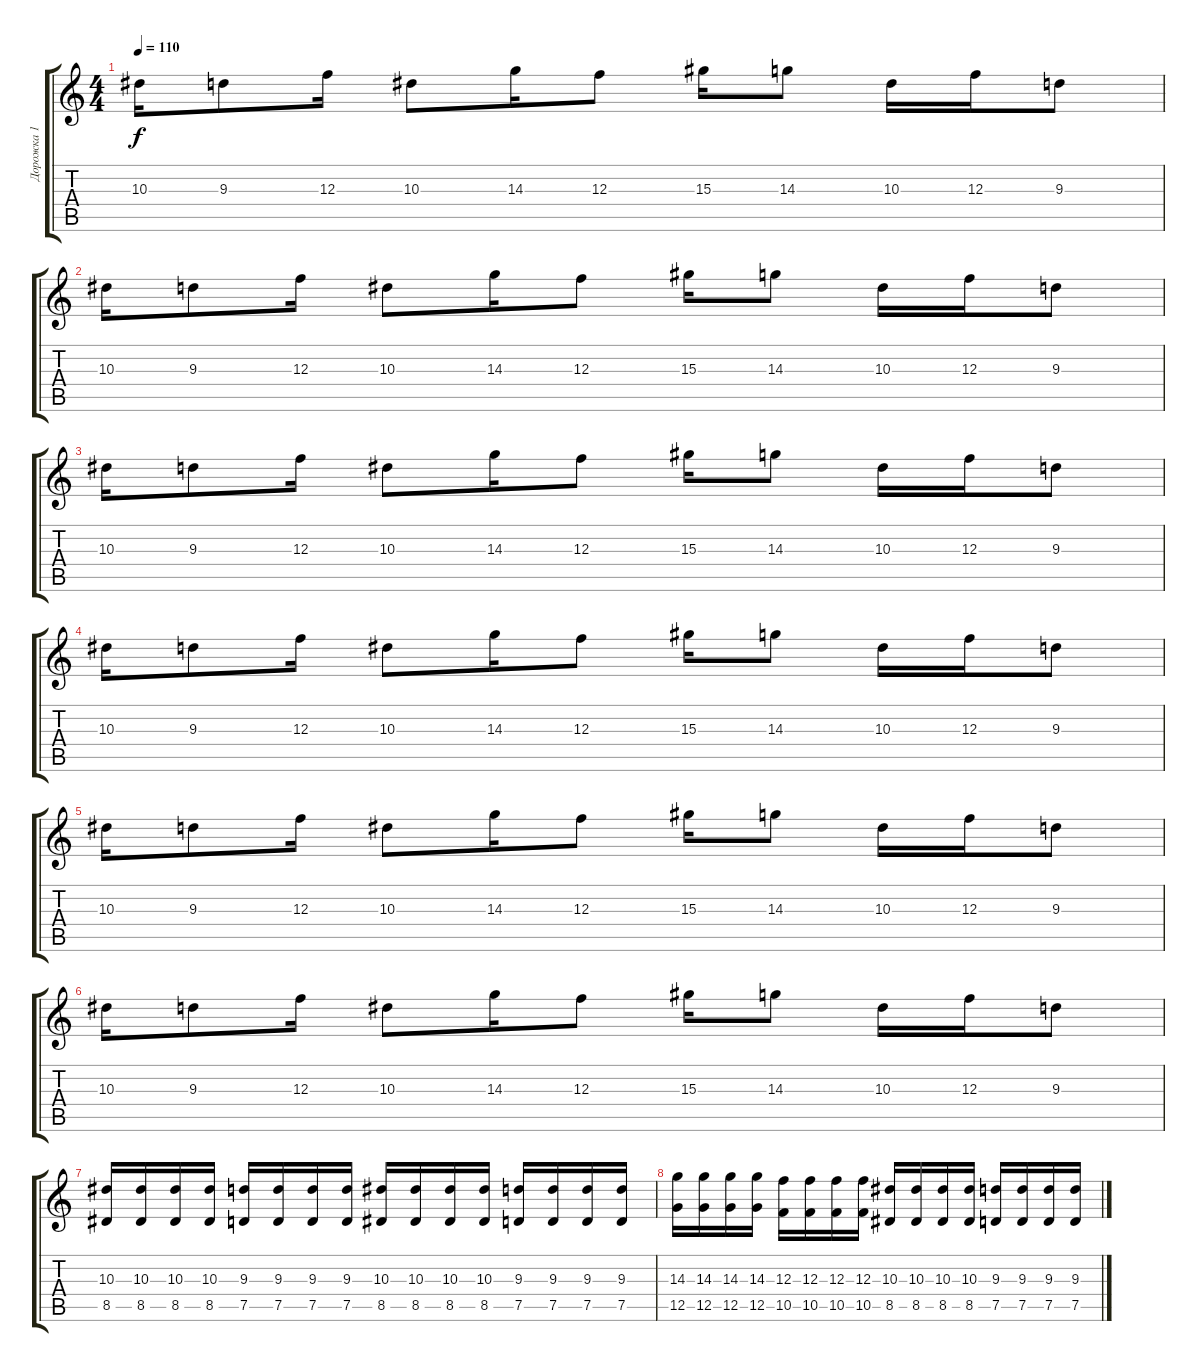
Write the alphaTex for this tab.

\track ("Дорожка 1" "Дорожка 1") {instrument distortionguitar}
\staff {score tabs}
\tuning (D4 A3 F3 C3 G2 C2) {hide}
\ts (4 4)
\tempo 110
\clef g2
\ks c
10.3.16{dy f} 9.3.8 12.3.16 10.3.8 14.3.16 12.3.8 15.3.16 14.3.8 10.3.16 12.3.16 9.3.8 |
10.3.16 9.3.8 12.3.16 10.3.8 14.3.16 12.3.8 15.3.16 14.3.8 10.3.16 12.3.16 9.3.8 |
10.3.16 9.3.8 12.3.16 10.3.8 14.3.16 12.3.8 15.3.16 14.3.8 10.3.16 12.3.16 9.3.8 |
10.3.16 9.3.8 12.3.16 10.3.8 14.3.16 12.3.8 15.3.16 14.3.8 10.3.16 12.3.16 9.3.8 |
10.3.16 9.3.8 12.3.16 10.3.8 14.3.16 12.3.8 15.3.16 14.3.8 10.3.16 12.3.16 9.3.8 |
10.3.16 9.3.8 12.3.16 10.3.8 14.3.16 12.3.8 15.3.16 14.3.8 10.3.16 12.3.16 9.3.8 |
(10.3 8.5).16{instrument distortionguitar} (10.3 8.5).16 (10.3 8.5).16 (10.3 8.5).16 (9.3 7.5).16 (9.3 7.5).16 (9.3 7.5).16 (9.3 7.5).16 (10.3 8.5).16 (10.3 8.5).16 (10.3 8.5).16 (10.3 8.5).16 (9.3 7.5).16 (9.3 7.5).16 (9.3 7.5).16 (9.3 7.5).16 |
(14.3 12.5).16 (14.3 12.5).16 (14.3 12.5).16 (14.3 12.5).16 (12.3 10.5).16 (12.3 10.5).16 (12.3 10.5).16 (12.3 10.5).16 (10.3 8.5).16 (10.3 8.5).16 (10.3 8.5).16 (10.3 8.5).16 (9.3 7.5).16 (9.3 7.5).16 (9.3 7.5).16 (9.3 7.5).16
